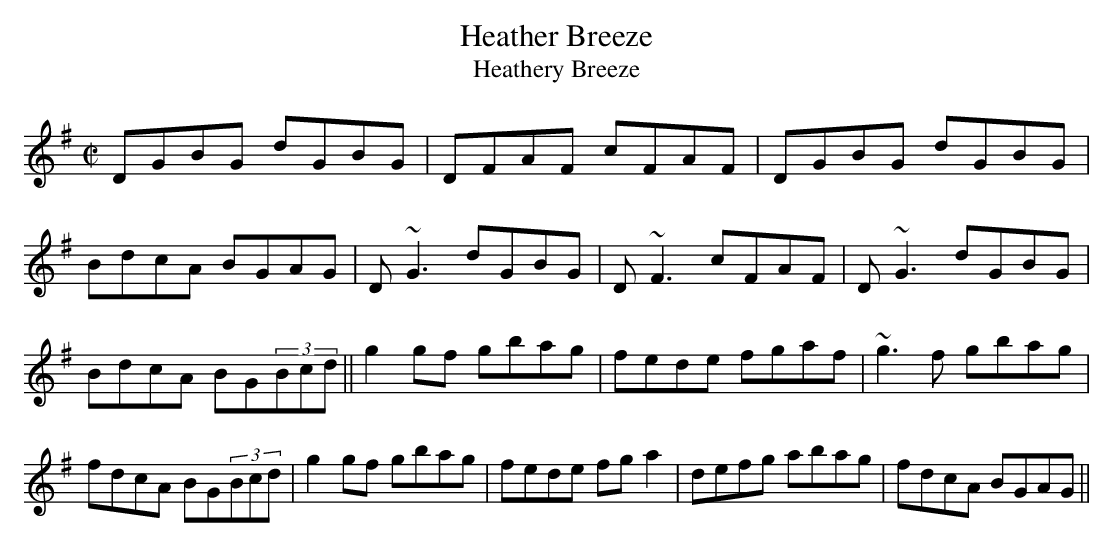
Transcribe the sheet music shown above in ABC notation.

X:1
T:Heather Breeze
T:Heathery Breeze
M:C|
K:G
DGBG dGBG|DFAF cFAF|DGBG dGBG|BdcA BGAG|\
D~G3 dGBG|D~F3 cFAF|D~G3 dGBG|BdcA BG(3Bcd||\
g2gf gbag|fede fgaf|~g3f gbag|fdcA BG(3Bcd|\
g2gf gbag|fede fga2|defg abag|fdcA BGAG||
